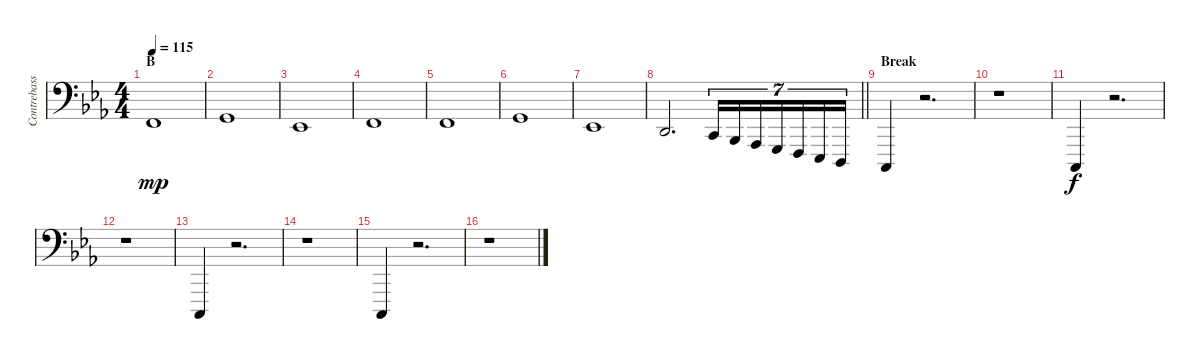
\track ("Contrebasse" "Contrebass") {instrument stringensemble1}
\staff {score}
\tuning (G2 D2 A1 E1 B0) {hide}
\ts (4 4)
\section ("" "B")
\tempo 115
\clef f4
\ks cminor
8.3.1{dy mp} |
10.3.1 |
6.3.1 |
8.3.1 |
8.3.1 |
10.3.1 |
6.3.1 |
\barLineRight lightlight
5.3.2{d} 3.3.16{tu (7 4)} 1.3.16{tu (7 4)} 4.4.16{tu (7 4)} 3.4.16{tu (7 4)} 1.4.16{tu (7 4)} 4.5.16{tu (7 4)} 3.5.16{tu (7 4)} |
\section ("" "Break")
1.5.4 r.2{d} |
r.1 |
1.5.4{dy f} r.2{d} |
r.1 |
1.5.4 r.2{d} |
r.1 |
1.5.4 r.2{d} |
r.1
